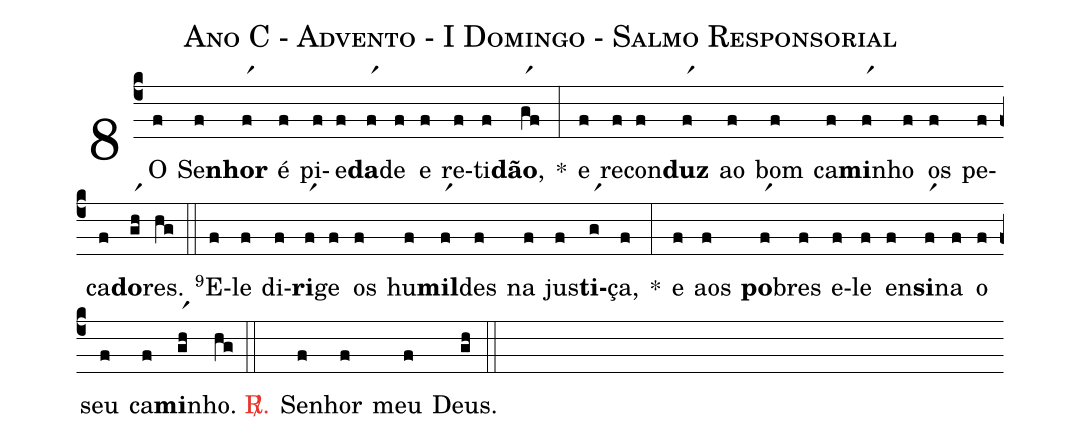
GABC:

name: Ano C - Advento - I Domingo - Salmo Responsorial;
%%
(c4)

<v>\VSup{8}</v>O(f) Se(f)<b>nhor</b>(fr1) é(f) pi(f)e(f)<b>da</b>(fr1)de(f) e(f) re(f)ti(f)<b>dão</b>,(gr1f) *(:)
e(f) re(f)con(f)<b>duz</b>(fr1) ao(f) bom(f) ca(f)<b>mi</b>(fr1)nho(f) os(f) pe(f)ca(f)<b>do</b>(gr1h)res.(hg)

(::)

<v>\VSup{9}</v>E(f)le(f) di(f)<b>ri</b>(fr1)ge(f) os(f) hu(f)<b>mil</b>(fr1)des(f) na(f) jus(f)<b>ti</b>(gr1)ça,(f) *(:)
e(f) aos(f) <b>po</b>(fr1)bres(f) e(f)le(f) en(f)<b>si</b>(fr1)na(f) o(f) seu(f) ca(f)<b>mi</b>(gr1h)nho.(hg)

(::)

<c><sp>R/</sp>.</c>() Se(f)nhor(f) meu(f) Deus.(gh)

(::)
